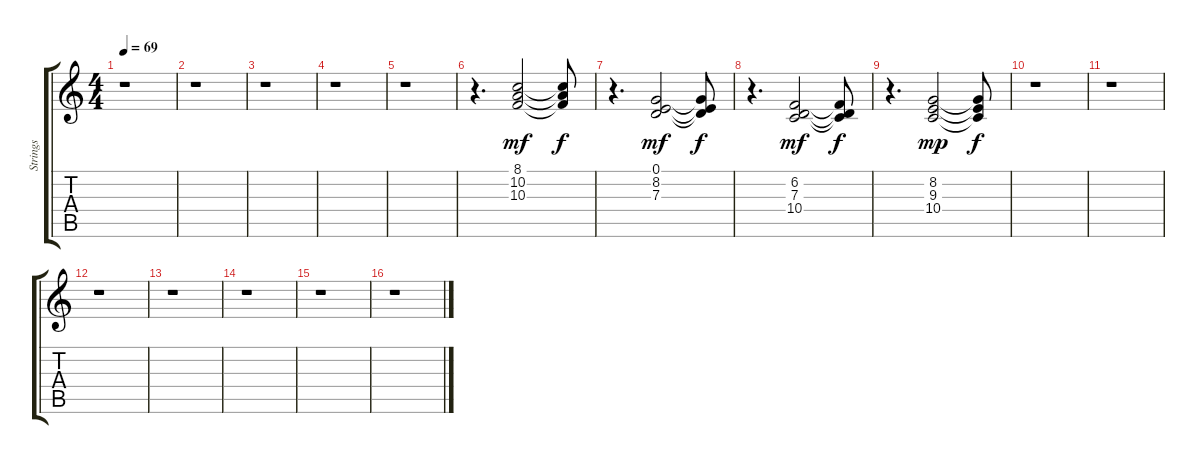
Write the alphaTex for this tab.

\track ("Strings" "Strings") {instrument stringensemble2}
\staff {score tabs}
\tuning (E4 B3 G3 D3 A2 E2) {hide}
\ts (4 4)
\tempo 69
\clef g2
\ks c
r.1{dy f} |
r.1 |
r.1 |
r.1 |
r.1 |
r.4{d} (8.1 10.2 10.3).2{dy mf} (8.1{t} 10.2{t} 10.3{t}).8{dy f} |
r.4{d} (0.1 8.2 7.3).2{dy mf} (0.1{t} 8.2{t} 7.3{t}).8{dy f} |
r.4{d} (6.2 7.3 10.4).2{dy mf} (6.2{t} 7.3{t} 10.4{t}).8{dy f} |
r.4{d} (8.2 9.3 10.4).2{dy mp} (8.2{t} 9.3{t} 10.4{t}).8{dy f} |
r.1 |
r.1 |
r.1 |
r.1 |
r.1 |
r.1 |
r.1
